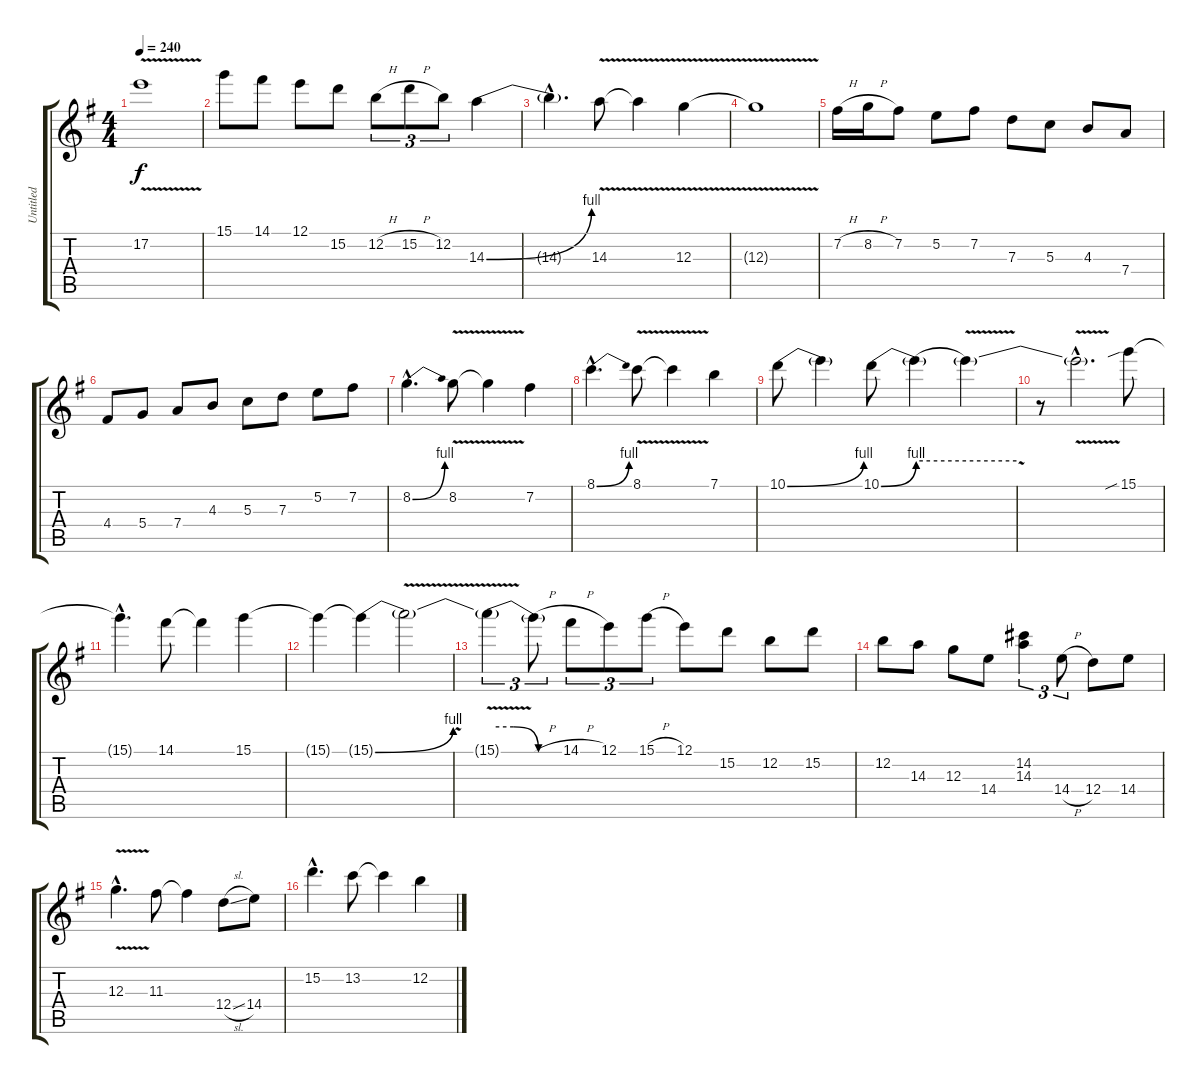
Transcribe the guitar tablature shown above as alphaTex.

\track ("Untitled" "Untitled") {instrument distortionguitar}
\staff {score tabs}
\tuning (E4 B3 G3 D3 A2 E2) {hide}
\ts (4 4)
\tempo 240
\clef g2
\ks g
17.2{v}.1{dy f} |
15.1.8 14.1.8 12.1.8 15.2.8 12.2{h}.8{tu (3 2)} 15.2{h}.8{tu (3 2)} 12.2.8{tu (3 2)} 14.3{be (bend 0 0 60 4)}.4 |
14.3{hac t}.4{d} 14.3{v}.8 14.3{v t}.4 12.3{v}.4 |
12.3{v t}.1 |
7.2{h}.16 8.2{h}.16 7.2.8 5.2.8 7.2.8 7.3.8 5.3.8 4.3.8 7.4.8 |
4.4.8 5.4.8 7.4.8 4.3.8 5.3.8 7.3.8 5.2.8 7.2.8 |
8.2{be (bend 0 0 60 4) hac}.4{d} 8.2{v}.8 8.2{v t}.4 7.2.4 |
8.1{be (bend 0 0 60 4) hac}.4{d} 8.1{v}.8 8.1{v t}.4 7.1.4 |
10.1{be (bend 0 0 60 4)}.8 10.1{t}.4 10.1{be (bend 0 0 60 4)}.8 10.1{be (hold 0 4 60 4) t}.4 10.1{v t}.4 |
r.8 10.1{v hac t}.2{d} 15.1{sib}.8 |
15.1{hac t}.4{d} 14.1.8 14.1{t}.4 15.1.4 |
15.1{t}.4 15.1{be (bend 0 0 60 4) t}.4 15.1{v t}.2 |
15.1{be (custom 0 4 20 4 40 0 60 0) t}.4{tu (3 2)} 15.1{h t}.8{tu (3 2)} 14.1{h}.8{tu (3 2)} 12.1.8{tu (3 2)} 15.1{h}.8{tu (3 2)} 12.1.8 15.2.8 12.2.8 15.2.8 |
12.2.8 14.3.8 12.3.8 14.4.8 (14.2 14.3).4{tu (3 2)} 14.4{h}.8{tu (3 2)} 12.4.8 14.4.8 |
12.3{v hac}.4{d} 11.3.8 11.3{t}.4 12.4{sl}.8 14.4.8 |
15.2{hac}.4{d} 13.2.8 13.2{t}.4 12.2.4
